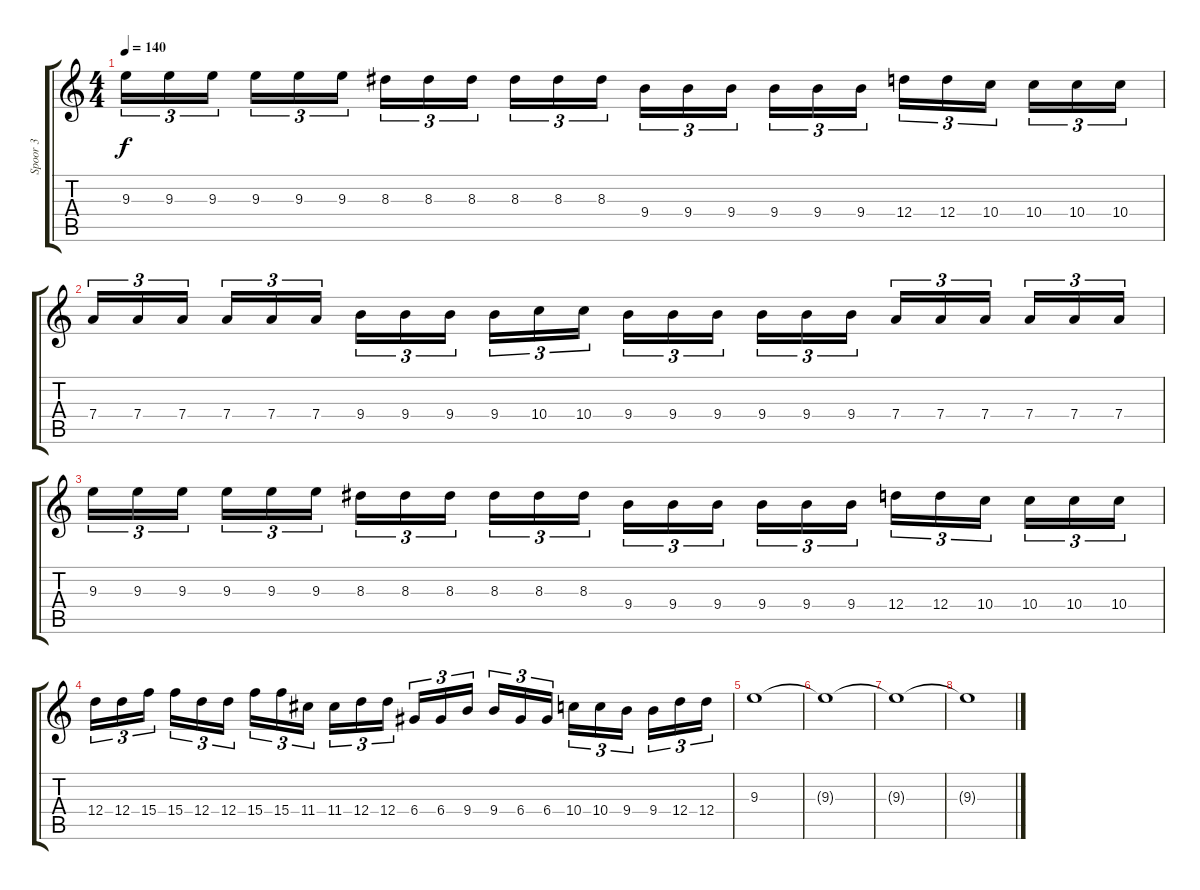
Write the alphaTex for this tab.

\track ("Spoor 3" "Spoor 3") {instrument electricguitarclean}
\staff {score tabs}
\tuning (E4 B3 G3 D3 A2 E2) {hide}
\ts (4 4)
\tempo 140
\clef g2
\ks c
9.3.16{tu (3 2) dy f} 9.3.16{tu (3 2)} 9.3.16{tu (3 2)} 9.3.16{tu (3 2)} 9.3.16{tu (3 2)} 9.3.16{tu (3 2)} 8.3.16{tu (3 2)} 8.3.16{tu (3 2)} 8.3.16{tu (3 2)} 8.3.16{tu (3 2)} 8.3.16{tu (3 2)} 8.3.16{tu (3 2)} 9.4.16{tu (3 2)} 9.4.16{tu (3 2)} 9.4.16{tu (3 2)} 9.4.16{tu (3 2)} 9.4.16{tu (3 2)} 9.4.16{tu (3 2)} 12.4.16{tu (3 2)} 12.4.16{tu (3 2)} 10.4.16{tu (3 2)} 10.4.16{tu (3 2)} 10.4.16{tu (3 2)} 10.4.16{tu (3 2)} |
7.4.16{tu (3 2)} 7.4.16{tu (3 2)} 7.4.16{tu (3 2)} 7.4.16{tu (3 2)} 7.4.16{tu (3 2)} 7.4.16{tu (3 2)} 9.4.16{tu (3 2)} 9.4.16{tu (3 2)} 9.4.16{tu (3 2)} 9.4.16{tu (3 2)} 10.4.16{tu (3 2)} 10.4.16{tu (3 2)} 9.4.16{tu (3 2)} 9.4.16{tu (3 2)} 9.4.16{tu (3 2)} 9.4.16{tu (3 2)} 9.4.16{tu (3 2)} 9.4.16{tu (3 2)} 7.4.16{tu (3 2)} 7.4.16{tu (3 2)} 7.4.16{tu (3 2)} 7.4.16{tu (3 2)} 7.4.16{tu (3 2)} 7.4.16{tu (3 2)} |
9.3.16{tu (3 2)} 9.3.16{tu (3 2)} 9.3.16{tu (3 2)} 9.3.16{tu (3 2)} 9.3.16{tu (3 2)} 9.3.16{tu (3 2)} 8.3.16{tu (3 2)} 8.3.16{tu (3 2)} 8.3.16{tu (3 2)} 8.3.16{tu (3 2)} 8.3.16{tu (3 2)} 8.3.16{tu (3 2)} 9.4.16{tu (3 2)} 9.4.16{tu (3 2)} 9.4.16{tu (3 2)} 9.4.16{tu (3 2)} 9.4.16{tu (3 2)} 9.4.16{tu (3 2)} 12.4.16{tu (3 2)} 12.4.16{tu (3 2)} 10.4.16{tu (3 2)} 10.4.16{tu (3 2)} 10.4.16{tu (3 2)} 10.4.16{tu (3 2)} |
12.4.16{tu (3 2)} 12.4.16{tu (3 2)} 15.4.16{tu (3 2)} 15.4.16{tu (3 2)} 12.4.16{tu (3 2)} 12.4.16{tu (3 2)} 15.4.16{tu (3 2)} 15.4.16{tu (3 2)} 11.4.16{tu (3 2)} 11.4.16{tu (3 2)} 12.4.16{tu (3 2)} 12.4.16{tu (3 2)} 6.4.16{tu (3 2)} 6.4.16{tu (3 2)} 9.4.16{tu (3 2)} 9.4.16{tu (3 2)} 6.4.16{tu (3 2)} 6.4.16{tu (3 2)} 10.4.16{tu (3 2)} 10.4.16{tu (3 2)} 9.4.16{tu (3 2)} 9.4.16{tu (3 2)} 12.4.16{tu (3 2)} 12.4.16{tu (3 2)} |
9.3.1{volume 0} |
9.3{t}.1 |
9.3{t}.1 |
9.3{t}.1
